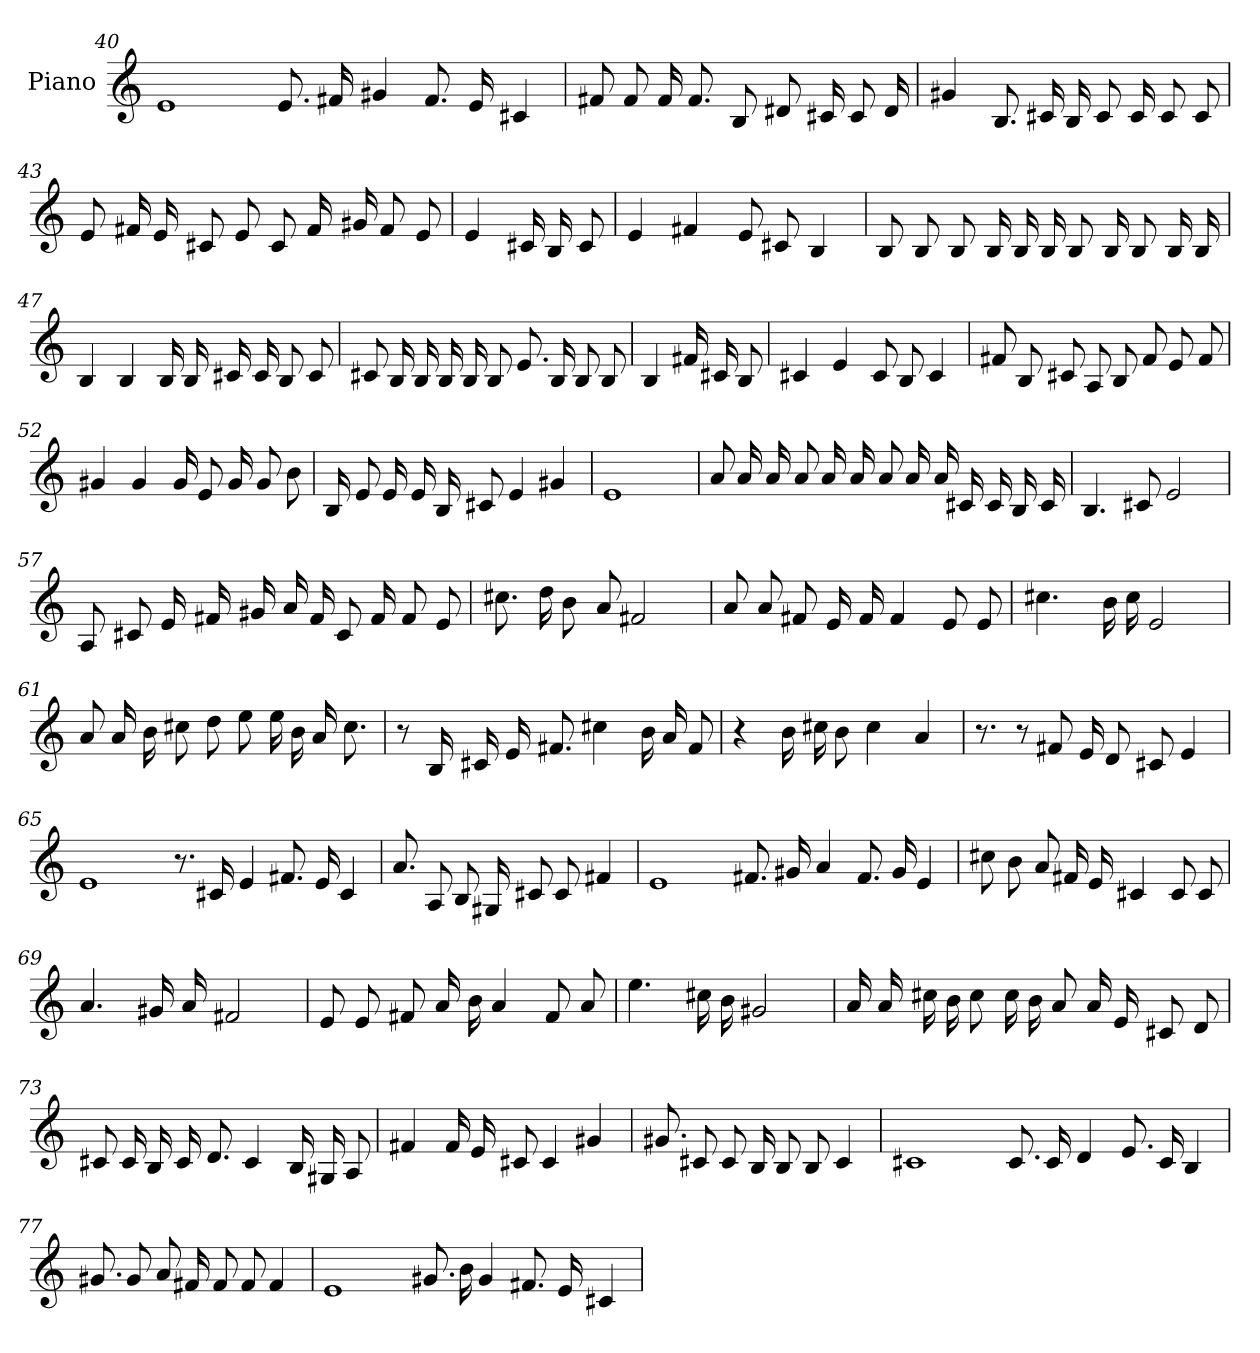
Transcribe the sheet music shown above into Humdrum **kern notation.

**kern
*part1
*staff1
*I"Piano
*I'Pno.
=40
1e
8.e
16f#
4g#
8.f#
16e
4c#
=41
8f#
8f#
16f#
8.f#
8B
8d#
16c#
8c#
16d#
=42
4g#
8.B
16c#
16B
8c#
16c#
8c#
8c#
=43
8e
16f#
16e
8c#
8e
8c#
16f#
16g#
8f#
8e
=44
4e
16c#
16B
8c#
=45
4e
4f#
8e
8c#
4B
=46
8B
8B
8B
16B
16B
16B
8B
16B
8B
16B
16B
=47
4B
4B
16B
16B
16c#
16c#
8B
8c#
=48
8c#
16B
16B
16B
16B
8B
8.e
16B
8B
8B
=49
4B
16f#
16c#
8B
=50
4c#
4e
8c#
8B
4c#
=51
8f#
8B
8c#
8A
8B
8f#
8e
8f#
=52
4g#
4g#
16g#
8e
16g#
8g#
8b
=53
16B
8e
16e
16e
16B
8c#
4e
4g#
=54
1e
=55
8a
16a
16a
8a
16a
16a
8a
16a
16a
16c#
16c#
16B
16c#
=56
4.B
8c#
2e
=57
8A
8c#
16e
16f#
16g#
16a
16f#
8c#
16f#
8f#
8e
=58
8.cc#
16dd
8b
8a
2f#
=59
8a
8a
8f#
16e
16f#
4f#
8e
8e
=60
4.cc#
16b
16cc#
2e
=61
8a
16a
16b
8cc#
8dd
8ee
16ee
16b
16a
8.cc#
=62
8r
16B
16c#
16e
8.f#
4cc#
16b
16a
8f#
=63
4r
16b
16cc#
8b
4cc#
4a
=64
8.r
8r
8f#
16e
8d
8c#
4e
=65
1e
8.r
16c#
4e
8.f#
16e
4c#
=66
8.a
8A
8B
16G#
8c#
8c#
4f#
=67
1e
8.f#
16g#
4a
8.f#
16g#
4e
=68
8cc#
8b
8a
16f#
16e
4c#
8c#
8c#
=69
4.a
16g#
16a
2f#
=70
8e
8e
8f#
16a
16b
4a
8f#
8a
=71
4.ee
16cc#
16b
2g#
=72
16a
16a
16cc#
16b
8cc#
16cc#
16b
8a
16a
16e
8c#
8d
=73
8c#
16c#
16B
16c#
8.d
4c#
16B
16G#
8A
=74
4f#
16f#
16e
8c#
4c#
4g#
=75
8.g#
8c#
8c#
16B
8B
8B
4c#
=76
1c#
8.c#
16c#
4d
8.e
16c#
4B
=77
8.g#
8g#
8a
16f#
8f#
8f#
4f#
=78
1e
8.g#
16b
4g#
8.f#
16e
4c#
=
*-
